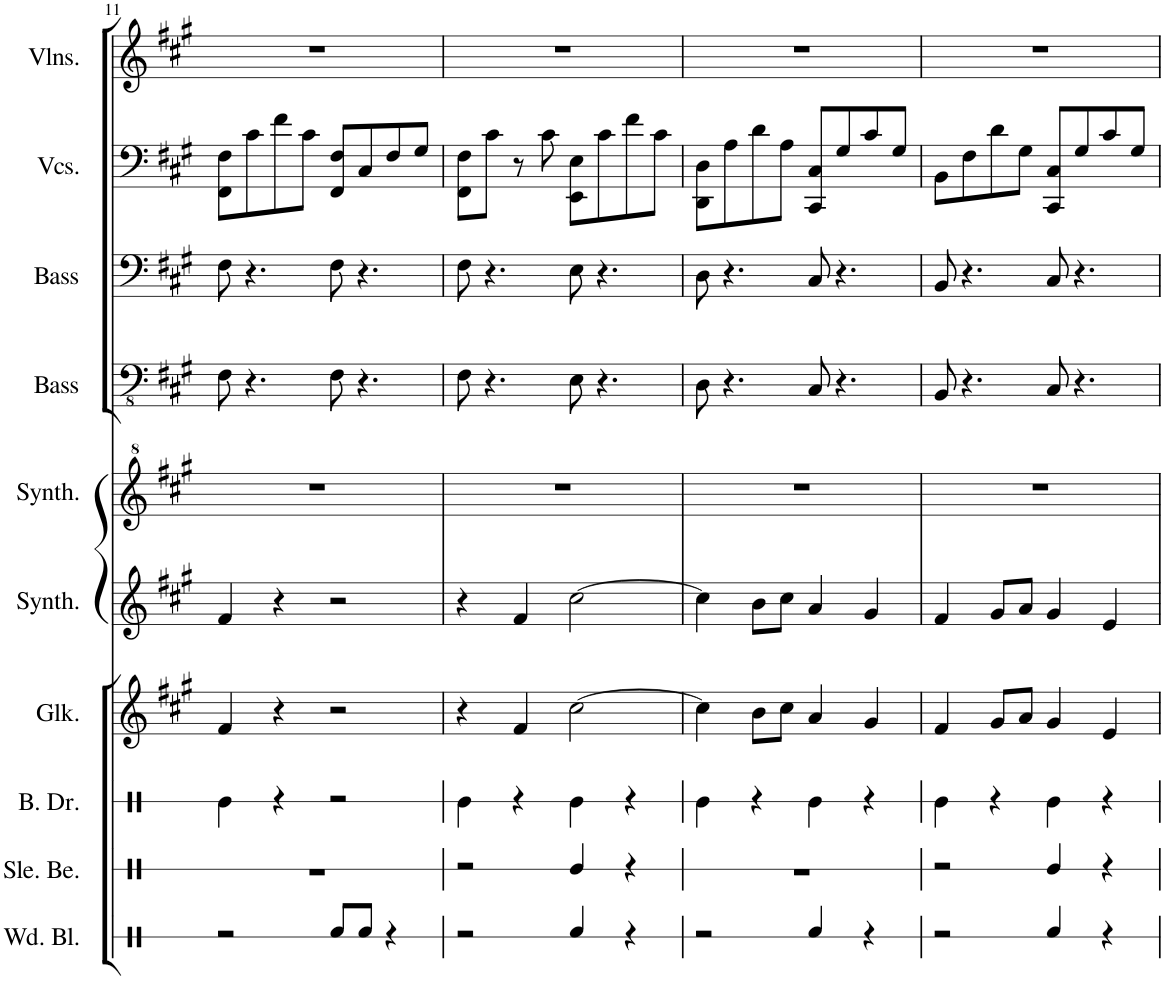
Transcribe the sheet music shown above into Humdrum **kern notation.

**kern	**kern	**kern	**kern	**kern	**kern	**kern	**kern	**kern	**kern
*part10	*part9	*part8	*part7	*part6	*part5	*part4	*part3	*part2	*part1
*staff10	*staff9	*staff8	*staff7	*staff6	*staff5	*staff4	*staff3	*staff2	*staff1
*I"Wood Blocks	*I"Sleigh Bells	*I"Bass Drum	*I"Glockenspiel	*I"Choir Synthesizer	*I"Crystal Synthesizer	*I"Acoustic Bass	*I"Acoustic Bass	*I"Violoncellos	*I"Violins
*I'Wd. Bl.	*I'Sle. Be.	*I'B. Dr.	*I'Glk.	*I'Synth.	*I'Synth.	*I'Bass	*I'Bass	*I'Vcs.	*I'Vlns.
!!LO:PB:g=z
*clefX	*clefX	*clefX	*clefG2	*clefG2	*clefG^2	*clefFv4	*clefF4	*clefF4	*clefG2
*	*	*	*Trd-14c-24	*	*	*	*	*	*
*k[]	*k[]	*k[]	*k[f#c#g#]	*k[f#c#g#]	*k[f#c#g#]	*k[f#c#g#]	*k[f#c#g#]	*k[f#c#g#]	*k[f#c#g#]
*M4/4	*M4/4	*M4/4	*M4/4	*M4/4	*M4/4	*M4/4	*M4/4	*M4/4	*M4/4
*met(c)	*met(c)	*met(c)	*met(c)	*met(c)	*met(c)	*met(c)	*met(c)	*met(c)	*met(c)
=11	=11	=11	=11	=11	=11	=11	=11	=11	=11
2r	1r	4Re\	4f#/	4f#/	1r	8FF#\	8F#\	8FF#\ 8F#\L	1r
.	.	.	.	.	.	4.r	4.r	8c#\	.
.	.	4r	4r	4r	.	.	.	8f#\	.
.	.	.	.	.	.	.	.	8c#\J	.
8Rf/L	.	2r	2r	2r	.	8FF#\	8F#\	8FF#/ 8F#/L	.
8Rf/J	.	.	.	.	.	4.r	4.r	8C#/	.
4r	.	.	.	.	.	.	.	8F#/	.
.	.	.	.	.	.	.	.	8G#/J	.
=12	=12	=12	=12	=12	=12	=12	=12	=12	=12
2r	2r	4Re\	4r	4r	1r	8FF#\	8F#\	8FF#\ 8F#\L	1r
.	.	.	.	.	.	4.r	4.r	8c#\J	.
.	.	4r	4f#/	4f#/	.	.	.	8r	.
.	.	.	.	.	.	.	.	8c#\	.
4Rf/	4Re/	4Re\	[2cc#\	[2cc#\	.	8EE\	8E\	8EE\ 8E\L	.
.	.	.	.	.	.	4.r	4.r	8c#\	.
4r	4r	4r	.	.	.	.	.	8f#\	.
.	.	.	.	.	.	.	.	8c#\J	.
=13	=13	=13	=13	=13	=13	=13	=13	=13	=13
2r	1r	4Re\	4cc#\]	4cc#\]	1r	8DD\	8D\	8DD\ 8D\L	1r
.	.	.	.	.	.	4.r	4.r	8A\	.
.	.	4r	8b\L	8b\L	.	.	.	8d\	.
.	.	.	8cc#\J	8cc#\J	.	.	.	8A\J	.
4Rf/	.	4Re\	4a/	4a/	.	8CC#/	8C#/	8CC#/ 8C#/L	.
.	.	.	.	.	.	4.r	4.r	8G#/	.
4r	.	4r	4g#/	4g#/	.	.	.	8c#/	.
.	.	.	.	.	.	.	.	8G#/J	.
=14	=14	=14	=14	=14	=14	=14	=14	=14	=14
2r	2r	4Re\	4f#/	4f#/	1r	8BBB/	8BB/	8BB\L	1r
.	.	.	.	.	.	4.r	4.r	8F#\	.
.	.	4r	8g#/L	8g#/L	.	.	.	8d\	.
.	.	.	8a/J	8a/J	.	.	.	8G#\J	.
4Rf/	4Re/	4Re\	4g#/	4g#/	.	8CC#/	8C#/	8CC#/ 8C#/L	.
.	.	.	.	.	.	4.r	4.r	8G#/	.
4r	4r	4r	4e/	4e/	.	.	.	8c#/	.
.	.	.	.	.	.	.	.	8G#/J	.
=	=	=	=	=	=	=	=	=	=
*-	*-	*-	*-	*-	*-	*-	*-	*-	*-
